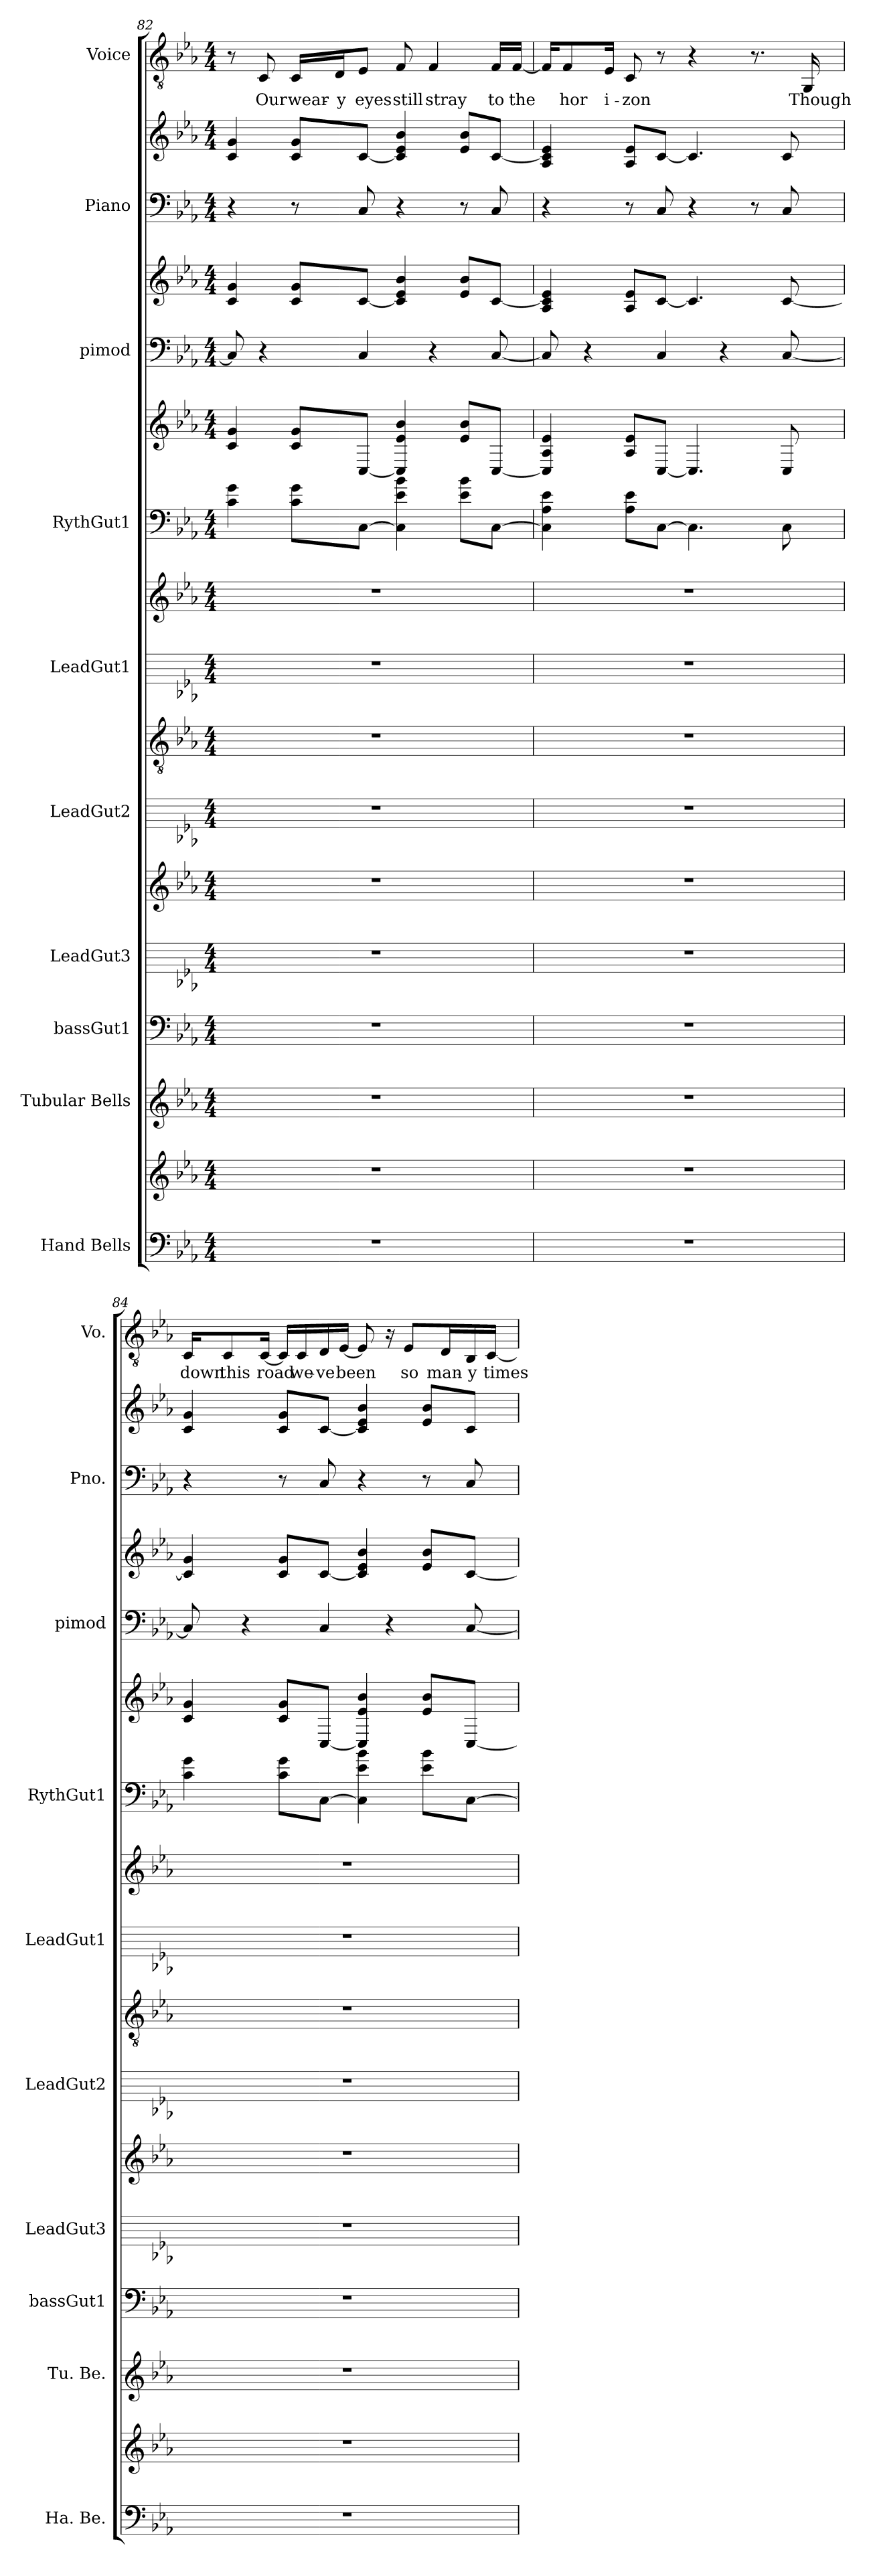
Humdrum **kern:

**kern	**kern	**kern	**kern	**kern	**kern	**kern	**kern	**kern	**kern	**kern	**kern	**kern	**kern	**kern	**kern	**kern	**text
*part10	*part10	*part9	*part8	*part7	*part7	*part6	*part6	*part5	*part5	*part4	*part4	*part3	*part3	*part2	*part2	*part1	*part1
*staff17	*staff16	*staff15	*staff14	*staff13	*staff12	*staff11	*staff10	*staff9	*staff8	*staff7	*staff6	*staff5	*staff4	*staff3	*staff2	*staff1	*staff1
*I"Hand Bells	*	*I"Tubular Bells	*I"bassGut1	*I"LeadGut3	*	*I"LeadGut2	*	*I"LeadGut1	*	*I"RythGut1	*	*I"pimod	*	*I"Piano	*	*I"Voice	*
*I'Ha. Be.	*	*I'Tu. Be.	*I'bassGut1	*I'LeadGut3	*	*I'LeadGut2	*	*I'LeadGut1	*	*I'RythGut1	*	*I'pimod	*	*I'Pno.	*	*I'Vo.	*
*clefF4	*clefG2	*clefG2	*clefF4	*	*clefG2	*	*clefGv2	*	*clefG2	*	*clefG2	*clefF4	*clefG2	*clefF4	*clefG2	*clefGv2	*
*k[b-e-a-]	*k[b-e-a-]	*k[b-e-a-]	*k[b-e-a-]	*k[b-e-a-]	*k[b-e-a-]	*k[b-e-a-]	*k[b-e-a-]	*k[b-e-a-]	*k[b-e-a-]	*k[b-e-a-]	*k[b-e-a-]	*k[b-e-a-]	*k[b-e-a-]	*k[b-e-a-]	*k[b-e-a-]	*k[b-e-a-]	*
*M4/4	*M4/4	*M4/4	*M4/4	*M4/4	*M4/4	*M4/4	*M4/4	*M4/4	*M4/4	*M4/4	*M4/4	*M4/4	*M4/4	*M4/4	*M4/4	*M4/4	*
=82	=82	=82	=82	=82	=82	=82	=82	=82	=82	=82	=82	=82	=82	=82	=82	=82	=82
1r	1r	1r	1r	1r	1r	1r	1r	1r	1r	4c\ 4g\	4c/ 4g/	8C/]	4c/ 4g/	4r	4c/ 4g/	8r	.
.	.	.	.	.	.	.	.	.	.	.	.	4r	.	.	.	8C/	Our
.	.	.	.	.	.	.	.	.	.	8c\ 8g\L	8c/ 8g/L	.	8c/ 8g/L	8r	8c/ 8g/L	16C/LL	-wear-
.	.	.	.	.	.	.	.	.	.	.	.	.	.	.	.	16D/J	-y
.	.	.	.	.	.	.	.	.	.	[8C\J	[8C/J	4C/	[8c/J	8C/	[8c/J	8E-/J	eyes
.	.	.	.	.	.	.	.	.	.	4C\] 4e-\ 4b-\	4C/] 4e-/ 4b-/	.	4c/] 4e-/ 4b-/	4r	4c/] 4e-/ 4b-/	8F/	still
.	.	.	.	.	.	.	.	.	.	.	.	4r	.	.	.	4F/	stray
.	.	.	.	.	.	.	.	.	.	8e-\ 8b-\L	8e-/ 8b-/L	.	8e-/ 8b-/L	8r	8e-/ 8b-/L	.	.
.	.	.	.	.	.	.	.	.	.	[8C\J	[8C/J	[8C/	[8c/J	8C/	[8c/J	16F/LL	to
.	.	.	.	.	.	.	.	.	.	.	.	.	.	.	.	[16F/JJ	the
=83	=83	=83	=83	=83	=83	=83	=83	=83	=83	=83	=83	=83	=83	=83	=83	=83	=83
1r	1r	1r	1r	1r	1r	1r	1r	1r	1r	4C\] 4A-\ 4e-\	4C/] 4A-/ 4e-/	8C/]	4A-/ 4c/] 4e-/	4r	4A-/ 4c/] 4e-/	16F/KL]	.
.	.	.	.	.	.	.	.	.	.	.	.	.	.	.	.	8F/	hor
.	.	.	.	.	.	.	.	.	.	.	.	4r	.	.	.	.	.
.	.	.	.	.	.	.	.	.	.	.	.	.	.	.	.	16E-/Jk	i-
.	.	.	.	.	.	.	.	.	.	8A-\ 8e-\L	8A-/ 8e-/L	.	8A-/ 8e-/L	8r	8A-/ 8e-/L	8C/	-zon
.	.	.	.	.	.	.	.	.	.	[8C\J	[8C/J	4C/	[8c/J	8C/	[8c/J	8r	.
.	.	.	.	.	.	.	.	.	.	4.C\]	4.C/]	.	4.c/]	4r	4.c/]	4r	.
.	.	.	.	.	.	.	.	.	.	.	.	4r	.	.	.	.	.
.	.	.	.	.	.	.	.	.	.	.	.	.	.	8r	.	8.r	.
.	.	.	.	.	.	.	.	.	.	8C\	8C/	[8C/	[8c/	8C/	8c/	.	.
.	.	.	.	.	.	.	.	.	.	.	.	.	.	.	.	16GG/	Though
=84	=84	=84	=84	=84	=84	=84	=84	=84	=84	=84	=84	=84	=84	=84	=84	=84	=84
1r	1r	1r	1r	1r	1r	1r	1r	1r	1r	4c\ 4g\	4c/ 4g/	8C/]	4c/] 4g/	4r	4c/ 4g/	16C/KL	down
.	.	.	.	.	.	.	.	.	.	.	.	.	.	.	.	8C/	this
.	.	.	.	.	.	.	.	.	.	.	.	4r	.	.	.	.	.
.	.	.	.	.	.	.	.	.	.	.	.	.	.	.	.	[16C/Jk	road
.	.	.	.	.	.	.	.	.	.	8c\ 8g\L	8c/ 8g/L	.	8c/ 8g/L	8r	8c/ 8g/L	16C/LL]	.
.	.	.	.	.	.	.	.	.	.	.	.	.	.	.	.	16C/	we-
.	.	.	.	.	.	.	.	.	.	[8C\J	[8C/J	4C/	[8c/J	8C/	[8c/J	16D/	-ve
.	.	.	.	.	.	.	.	.	.	.	.	.	.	.	.	[16E-/JJ	been
.	.	.	.	.	.	.	.	.	.	4C\] 4e-\ 4b-\	4C/] 4e-/ 4b-/	.	4c/] 4e-/ 4b-/	4r	4c/] 4e-/ 4b-/	8E-/]	.
.	.	.	.	.	.	.	.	.	.	.	.	4r	.	.	.	16r	.
.	.	.	.	.	.	.	.	.	.	.	.	.	.	.	.	8E-/L	so
.	.	.	.	.	.	.	.	.	.	8e-\ 8b-\L	8e-/ 8b-/L	.	8e-/ 8b-/L	8r	8e-/ 8b-/L	.	.
.	.	.	.	.	.	.	.	.	.	.	.	.	.	.	.	16D/L	man-
.	.	.	.	.	.	.	.	.	.	[8C\J	[8C/J	[8C/	[8c/J	8C/	8c/J	16BB-/	-y
.	.	.	.	.	.	.	.	.	.	.	.	.	.	.	.	[16C/JJ	times
=	=	=	=	=	=	=	=	=	=	=	=	=	=	=	=	=	=
*-	*-	*-	*-	*-	*-	*-	*-	*-	*-	*-	*-	*-	*-	*-	*-	*-	*-
